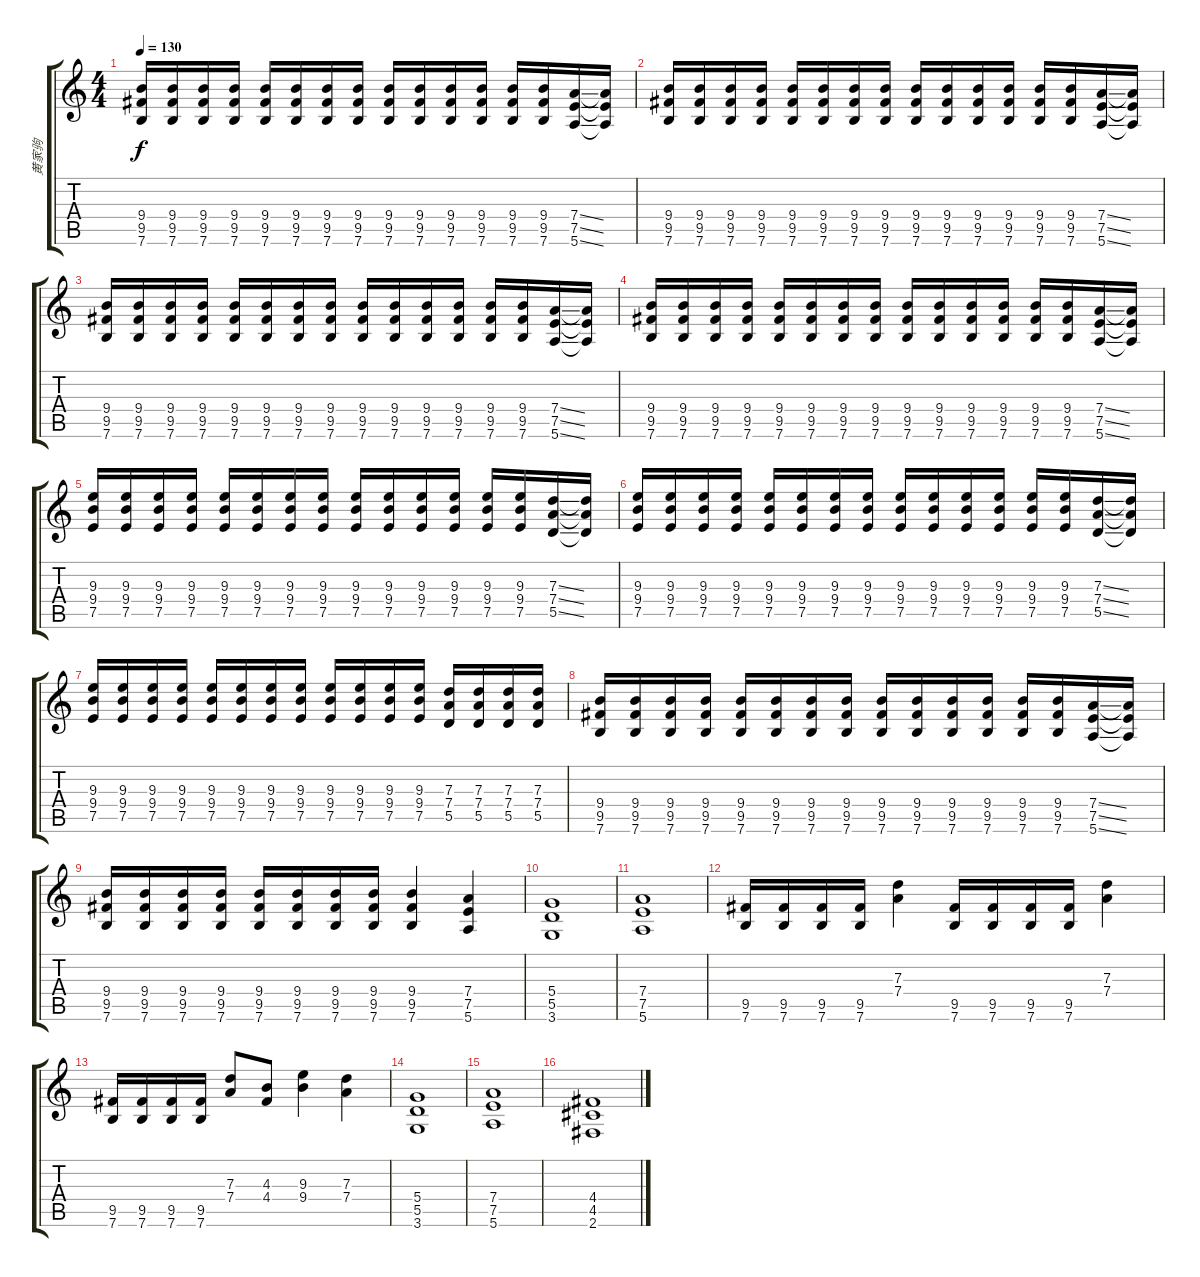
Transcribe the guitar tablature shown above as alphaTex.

\track ("黄家驹" "黄家驹") {instrument distortionguitar}
\staff {score tabs}
\tuning (E4 B3 G3 D3 A2 E2) {hide}
\ts (4 4)
\tempo 130
\clef g2
\ks c
(9.4 9.5 7.6).16{dy f} (9.4 9.5 7.6).16 (9.4 9.5 7.6).16 (9.4 9.5 7.6).16 (9.4 9.5 7.6).16 (9.4 9.5 7.6).16 (9.4 9.5 7.6).16 (9.4 9.5 7.6).16 (9.4 9.5 7.6).16 (9.4 9.5 7.6).16 (9.4 9.5 7.6).16 (9.4 9.5 7.6).16 (9.4 9.5 7.6).16 (9.4 9.5 7.6).16 (7.4{ss} 7.5{ss} 5.6{ss}).16 (7.4{t} 7.5{t} 5.6{t}).16 |
(9.4 9.5 7.6).16 (9.4 9.5 7.6).16 (9.4 9.5 7.6).16 (9.4 9.5 7.6).16 (9.4 9.5 7.6).16 (9.4 9.5 7.6).16 (9.4 9.5 7.6).16 (9.4 9.5 7.6).16 (9.4 9.5 7.6).16 (9.4 9.5 7.6).16 (9.4 9.5 7.6).16 (9.4 9.5 7.6).16 (9.4 9.5 7.6).16 (9.4 9.5 7.6).16 (7.4{ss} 7.5{ss} 5.6{ss}).16 (7.4{t} 7.5{t} 5.6{t}).16 |
(9.4 9.5 7.6).16 (9.4 9.5 7.6).16 (9.4 9.5 7.6).16 (9.4 9.5 7.6).16 (9.4 9.5 7.6).16 (9.4 9.5 7.6).16 (9.4 9.5 7.6).16 (9.4 9.5 7.6).16 (9.4 9.5 7.6).16 (9.4 9.5 7.6).16 (9.4 9.5 7.6).16 (9.4 9.5 7.6).16 (9.4 9.5 7.6).16 (9.4 9.5 7.6).16 (7.4{ss} 7.5{ss} 5.6{ss}).16 (7.4{t} 7.5{t} 5.6{t}).16 |
(9.4 9.5 7.6).16 (9.4 9.5 7.6).16 (9.4 9.5 7.6).16 (9.4 9.5 7.6).16 (9.4 9.5 7.6).16 (9.4 9.5 7.6).16 (9.4 9.5 7.6).16 (9.4 9.5 7.6).16 (9.4 9.5 7.6).16 (9.4 9.5 7.6).16 (9.4 9.5 7.6).16 (9.4 9.5 7.6).16 (9.4 9.5 7.6).16 (9.4 9.5 7.6).16 (7.4{ss} 7.5{ss} 5.6{ss}).16 (7.4{t} 7.5{t} 5.6{t}).16 |
(9.3 9.4 7.5).16 (9.3 9.4 7.5).16 (9.3 9.4 7.5).16 (9.3 9.4 7.5).16 (9.3 9.4 7.5).16 (9.3 9.4 7.5).16 (9.3 9.4 7.5).16 (9.3 9.4 7.5).16 (9.3 9.4 7.5).16 (9.3 9.4 7.5).16 (9.3 9.4 7.5).16 (9.3 9.4 7.5).16 (9.3 9.4 7.5).16 (9.3 9.4 7.5).16 (7.3{ss} 7.4{ss} 5.5{ss}).16 (7.3{t} 7.4{t} 5.5{t}).16 |
(9.3 9.4 7.5).16 (9.3 9.4 7.5).16 (9.3 9.4 7.5).16 (9.3 9.4 7.5).16 (9.3 9.4 7.5).16 (9.3 9.4 7.5).16 (9.3 9.4 7.5).16 (9.3 9.4 7.5).16 (9.3 9.4 7.5).16 (9.3 9.4 7.5).16 (9.3 9.4 7.5).16 (9.3 9.4 7.5).16 (9.3 9.4 7.5).16 (9.3 9.4 7.5).16 (7.3{ss} 7.4{ss} 5.5{ss}).16 (7.3{t} 7.4{t} 5.5{t}).16 |
(9.3 9.4 7.5).16 (9.3 9.4 7.5).16 (9.3 9.4 7.5).16 (9.3 9.4 7.5).16 (9.3 9.4 7.5).16 (9.3 9.4 7.5).16 (9.3 9.4 7.5).16 (9.3 9.4 7.5).16 (9.3 9.4 7.5).16 (9.3 9.4 7.5).16 (9.3 9.4 7.5).16 (9.3 9.4 7.5).16 (7.3 7.4 5.5).16 (7.3 7.4 5.5).16 (7.3 7.4 5.5).16 (7.3 7.4 5.5).16 |
(9.4 9.5 7.6).16 (9.4 9.5 7.6).16 (9.4 9.5 7.6).16 (9.4 9.5 7.6).16 (9.4 9.5 7.6).16 (9.4 9.5 7.6).16 (9.4 9.5 7.6).16 (9.4 9.5 7.6).16 (9.4 9.5 7.6).16 (9.4 9.5 7.6).16 (9.4 9.5 7.6).16 (9.4 9.5 7.6).16 (9.4 9.5 7.6).16 (9.4 9.5 7.6).16 (7.4{ss} 7.5{ss} 5.6{ss}).16 (7.4{t} 7.5{t} 5.6{t}).16 |
(9.4 9.5 7.6).16 (9.4 9.5 7.6).16 (9.4 9.5 7.6).16 (9.4 9.5 7.6).16 (9.4 9.5 7.6).16 (9.4 9.5 7.6).16 (9.4 9.5 7.6).16 (9.4 9.5 7.6).16 (9.4 9.5 7.6).4 (7.4 7.5 5.6).4 |
(5.4 5.5 3.6).1 |
(7.4 7.5 5.6).1 |
(9.5 7.6).16 (9.5 7.6).16 (9.5 7.6).16 (9.5 7.6).16 (7.3 7.4).4 (9.5 7.6).16 (9.5 7.6).16 (9.5 7.6).16 (9.5 7.6).16 (7.3 7.4).4 |
(9.5 7.6).16 (9.5 7.6).16 (9.5 7.6).16 (9.5 7.6).16 (7.3 7.4).8 (4.3 4.4).8 (9.3 9.4).4 (7.3 7.4).4 |
(5.4 5.5 3.6).1 |
(7.4 7.5 5.6).1 |
(4.4 4.5 2.6).1
